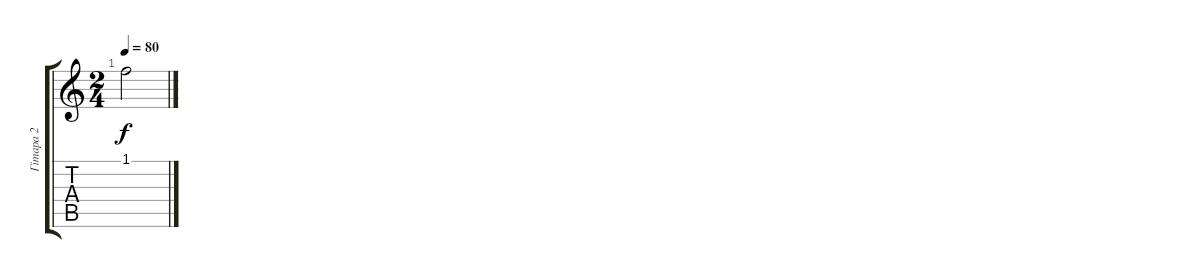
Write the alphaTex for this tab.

\track ("Гiтара 2" "Гiтара 2") {instrument distortionguitar}
\staff {score tabs}
\tuning (E4 B3 G3 D3 A2 E2) {hide}
\ts (2 4)
\tempo 80
\clef g2
\ks c
1.1{t}.2{dy f}
